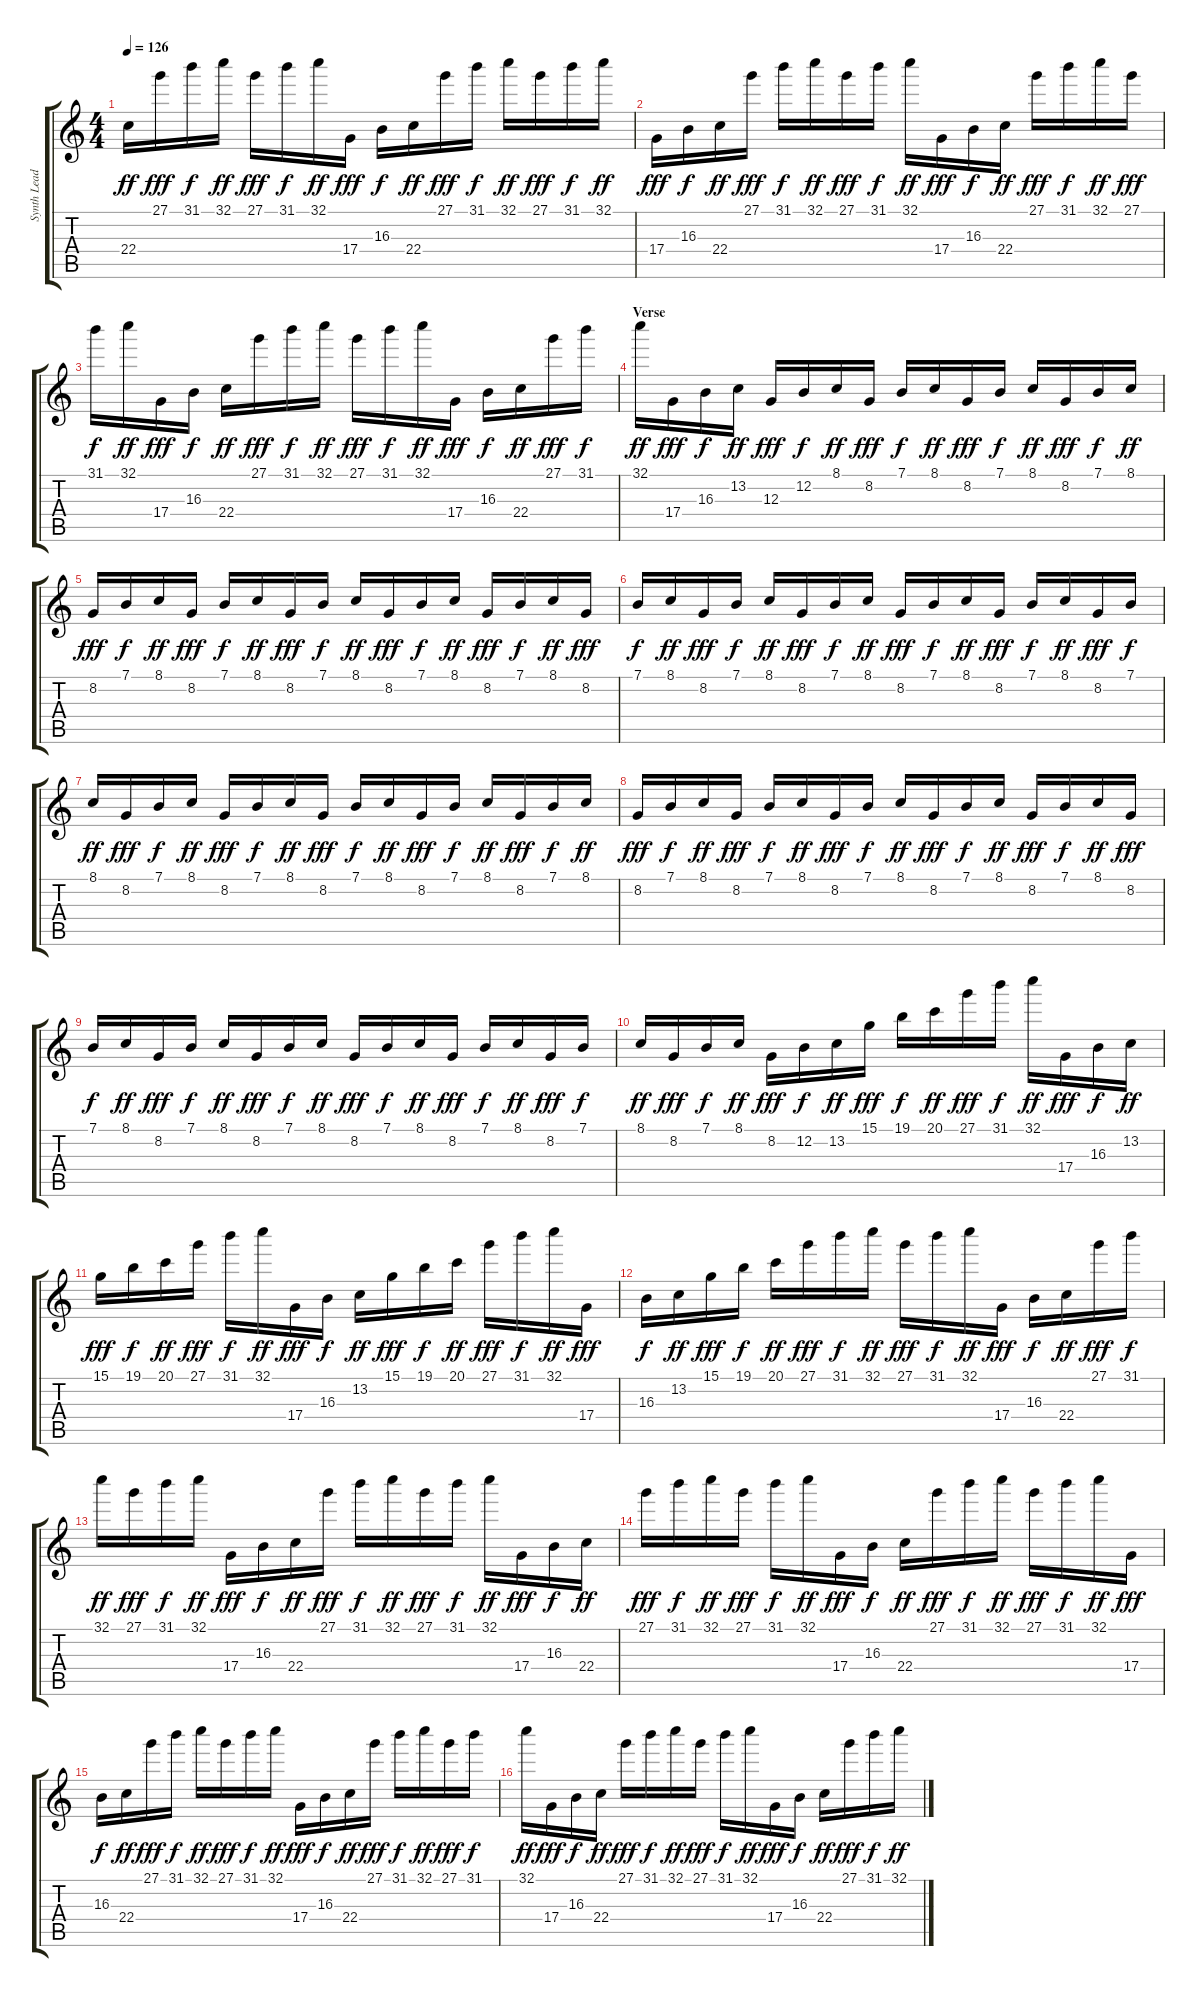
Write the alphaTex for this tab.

\track ("Synth Lead + Bass (Staff 1)" "Synth Lead") {instrument lead8bassandlead}
\staff {score tabs}
\tuning (E4 B3 G3 D3 A2 E2) {hide}
\ts (4 4)
\tempo 126
\clef g2
\ks c
22.4.16{dy ff} 27.1.16{dy fff} 31.1.16{dy f} 32.1.16{dy ff} 27.1.16{dy fff} 31.1.16{dy f} 32.1.16{dy ff} 17.4.16{dy fff} 16.3.16{dy f} 22.4.16{dy ff} 27.1.16{dy fff} 31.1.16{dy f} 32.1.16{dy ff} 27.1.16{dy fff} 31.1.16{dy f} 32.1.16{dy ff} |
17.4.16{dy fff} 16.3.16{dy f} 22.4.16{dy ff} 27.1.16{dy fff} 31.1.16{dy f} 32.1.16{dy ff} 27.1.16{dy fff} 31.1.16{dy f} 32.1.16{dy ff} 17.4.16{dy fff} 16.3.16{dy f} 22.4.16{dy ff} 27.1.16{dy fff} 31.1.16{dy f} 32.1.16{dy ff} 27.1.16{dy fff} |
31.1.16{dy f} 32.1.16{dy ff} 17.4.16{dy fff} 16.3.16{dy f} 22.4.16{dy ff} 27.1.16{dy fff} 31.1.16{dy f} 32.1.16{dy ff} 27.1.16{dy fff} 31.1.16{dy f} 32.1.16{dy ff} 17.4.16{dy fff} 16.3.16{dy f} 22.4.16{dy ff} 27.1.16{dy fff} 31.1.16{dy f} |
\section ("" "Verse")
32.1.16{dy ff} 17.4.16{dy fff} 16.3.16{dy f} 13.2.16{dy ff} 12.3.16{dy fff} 12.2.16{dy f} 8.1.16{dy ff} 8.2.16{dy fff} 7.1.16{dy f} 8.1.16{dy ff} 8.2.16{dy fff} 7.1.16{dy f} 8.1.16{dy ff} 8.2.16{dy fff} 7.1.16{dy f} 8.1.16{dy ff} |
8.2.16{dy fff} 7.1.16{dy f} 8.1.16{dy ff} 8.2.16{dy fff} 7.1.16{dy f} 8.1.16{dy ff} 8.2.16{dy fff} 7.1.16{dy f} 8.1.16{dy ff} 8.2.16{dy fff} 7.1.16{dy f} 8.1.16{dy ff} 8.2.16{dy fff} 7.1.16{dy f} 8.1.16{dy ff} 8.2.16{dy fff} |
7.1.16{dy f} 8.1.16{dy ff} 8.2.16{dy fff} 7.1.16{dy f} 8.1.16{dy ff} 8.2.16{dy fff} 7.1.16{dy f} 8.1.16{dy ff} 8.2.16{dy fff} 7.1.16{dy f} 8.1.16{dy ff} 8.2.16{dy fff} 7.1.16{dy f} 8.1.16{dy ff} 8.2.16{dy fff} 7.1.16{dy f} |
8.1.16{dy ff} 8.2.16{dy fff} 7.1.16{dy f} 8.1.16{dy ff} 8.2.16{dy fff} 7.1.16{dy f} 8.1.16{dy ff} 8.2.16{dy fff} 7.1.16{dy f} 8.1.16{dy ff} 8.2.16{dy fff} 7.1.16{dy f} 8.1.16{dy ff} 8.2.16{dy fff} 7.1.16{dy f} 8.1.16{dy ff} |
8.2.16{dy fff} 7.1.16{dy f} 8.1.16{dy ff} 8.2.16{dy fff} 7.1.16{dy f} 8.1.16{dy ff} 8.2.16{dy fff} 7.1.16{dy f} 8.1.16{dy ff} 8.2.16{dy fff} 7.1.16{dy f} 8.1.16{dy ff} 8.2.16{dy fff} 7.1.16{dy f} 8.1.16{dy ff} 8.2.16{dy fff} |
7.1.16{dy f} 8.1.16{dy ff} 8.2.16{dy fff} 7.1.16{dy f} 8.1.16{dy ff} 8.2.16{dy fff} 7.1.16{dy f} 8.1.16{dy ff} 8.2.16{dy fff} 7.1.16{dy f} 8.1.16{dy ff} 8.2.16{dy fff} 7.1.16{dy f} 8.1.16{dy ff} 8.2.16{dy fff} 7.1.16{dy f} |
8.1.16{dy ff} 8.2.16{dy fff} 7.1.16{dy f} 8.1.16{dy ff} 8.2.16{dy fff} 12.2.16{dy f} 13.2.16{dy ff} 15.1.16{dy fff} 19.1.16{dy f} 20.1.16{dy ff} 27.1.16{dy fff} 31.1.16{dy f} 32.1.16{dy ff} 17.4.16{dy fff} 16.3.16{dy f} 13.2.16{dy ff} |
15.1.16{dy fff} 19.1.16{dy f} 20.1.16{dy ff} 27.1.16{dy fff} 31.1.16{dy f} 32.1.16{dy ff} 17.4.16{dy fff} 16.3.16{dy f} 13.2.16{dy ff} 15.1.16{dy fff} 19.1.16{dy f} 20.1.16{dy ff} 27.1.16{dy fff} 31.1.16{dy f} 32.1.16{dy ff} 17.4.16{dy fff} |
16.3.16{dy f} 13.2.16{dy ff} 15.1.16{dy fff} 19.1.16{dy f} 20.1.16{dy ff} 27.1.16{dy fff} 31.1.16{dy f} 32.1.16{dy ff} 27.1.16{dy fff} 31.1.16{dy f} 32.1.16{dy ff} 17.4.16{dy fff} 16.3.16{dy f} 22.4.16{dy ff} 27.1.16{dy fff} 31.1.16{dy f} |
32.1.16{dy ff} 27.1.16{dy fff} 31.1.16{dy f} 32.1.16{dy ff} 17.4.16{dy fff} 16.3.16{dy f} 22.4.16{dy ff} 27.1.16{dy fff} 31.1.16{dy f} 32.1.16{dy ff} 27.1.16{dy fff} 31.1.16{dy f} 32.1.16{dy ff} 17.4.16{dy fff} 16.3.16{dy f} 22.4.16{dy ff} |
27.1.16{dy fff} 31.1.16{dy f} 32.1.16{dy ff} 27.1.16{dy fff} 31.1.16{dy f} 32.1.16{dy ff} 17.4.16{dy fff} 16.3.16{dy f} 22.4.16{dy ff} 27.1.16{dy fff} 31.1.16{dy f} 32.1.16{dy ff} 27.1.16{dy fff} 31.1.16{dy f} 32.1.16{dy ff} 17.4.16{dy fff} |
16.3.16{dy f} 22.4.16{dy ff} 27.1.16{dy fff} 31.1.16{dy f} 32.1.16{dy ff} 27.1.16{dy fff} 31.1.16{dy f} 32.1.16{dy ff} 17.4.16{dy fff} 16.3.16{dy f} 22.4.16{dy ff} 27.1.16{dy fff} 31.1.16{dy f} 32.1.16{dy ff} 27.1.16{dy fff} 31.1.16{dy f} |
32.1.16{dy ff} 17.4.16{dy fff} 16.3.16{dy f} 22.4.16{dy ff} 27.1.16{dy fff} 31.1.16{dy f} 32.1.16{dy ff} 27.1.16{dy fff} 31.1.16{dy f} 32.1.16{dy ff} 17.4.16{dy fff} 16.3.16{dy f} 22.4.16{dy ff} 27.1.16{dy fff} 31.1.16{dy f} 32.1.16{dy ff}
